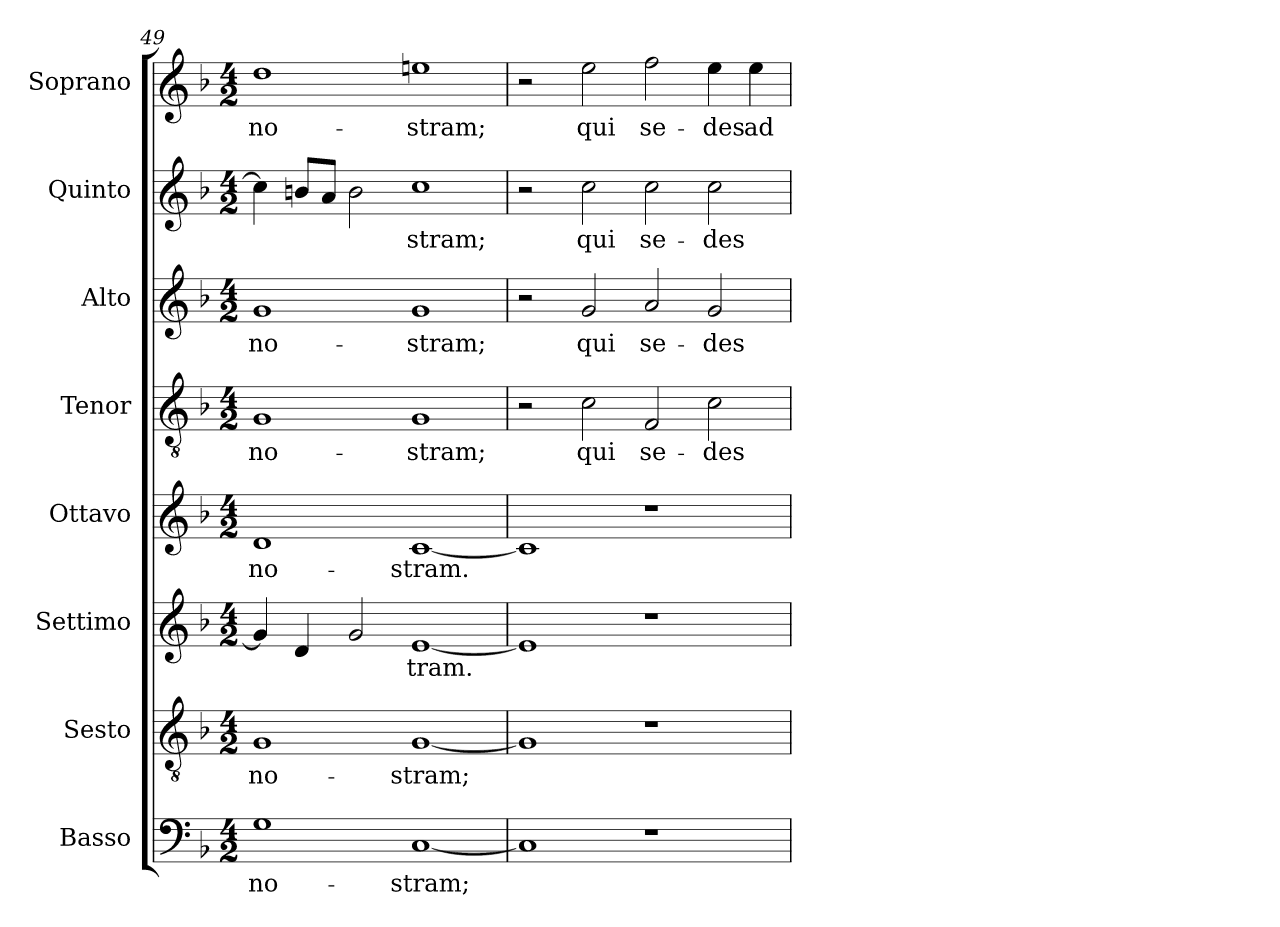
**kern	**text	**kern	**text	**kern	**text	**kern	**text	**kern	**text	**kern	**text	**kern	**text	**kern	**text
*part8	*part8	*part7	*part7	*part6	*part6	*part5	*part5	*part4	*part4	*part3	*part3	*part2	*part2	*part1	*part1
*staff8	*staff8	*staff7	*staff7	*staff6	*staff6	*staff5	*staff5	*staff4	*staff4	*staff3	*staff3	*staff2	*staff2	*staff1	*staff1
*I"Basso	*	*I"Sesto	*	*I"Settimo	*	*I"Ottavo	*	*I"Tenor	*	*I"Alto	*	*I"Quinto	*	*I"Soprano	*
*I'B.	*	*I'Ss.	*	*I'St.	*	*I'Ot.	*	*I'T.	*	*I'A.	*	*I'Q.	*	*I'S.	*
*clefF4	*	*clefGv2	*	*clefG2	*	*clefG2	*	*clefGv2	*	*clefG2	*	*clefG2	*	*clefG2	*
*	*	*ITrd7c12	*	*	*	*	*	*ITrd7c12	*	*	*	*	*	*	*
*k[b-]	*	*k[b-]	*	*k[b-]	*	*k[b-]	*	*k[b-]	*	*k[b-]	*	*k[b-]	*	*k[b-]	*
*F:	*	*F:	*	*F:	*	*F:	*	*F:	*	*F:	*	*F:	*	*F:	*
*M4/2	*	*M4/2	*	*M4/2	*	*M4/2	*	*M4/2	*	*M4/2	*	*M4/2	*	*M4/2	*
=49	=49	=49	=49	=49	=49	=49	=49	=49	=49	=49	=49	=49	=49	=49	=49
!	!LO:LY:b:color=#000000	!	!	!	!	!	!	!	!	!	!	!	!	!	!
!	!	!	!LO:LY:b:color=#000000	!	!	!	!	!	!	!	!	!	!	!	!
!	!	!	!	!	!	!	!LO:LY:b:color=#000000	!	!	!	!	!	!	!	!
!	!	!	!	!	!	!	!	!	!LO:LY:b:color=#000000	!	!	!	!	!	!
!	!	!	!	!	!	!	!	!	!	!	!LO:LY:b:color=#000000	!	!	!	!
!	!	!	!	!	!	!	!	!	!	!	!	!	!	!	!LO:LY:b:color=#000000
1Gi	no-	1GGi	no-	4gi/]	.	1di	no-	1GGi	no-	1gi	no-	4cci\]	.	1ddi	no-
.	.	.	.	4di/	.	.	.	.	.	.	.	8bni/L	.	.	.
.	.	.	.	.	.	.	.	.	.	.	.	8ai/J	.	.	.
.	.	.	.	2gi/	.	.	.	.	.	.	.	2bi\	.	.	.
!	!LO:LY:b:color=#000000	!	!	!	!	!	!	!	!	!	!	!	!	!	!
!	!	!	!LO:LY:b:color=#000000	!	!	!	!	!	!	!	!	!	!	!	!
!	!	!	!	!	!LO:LY:b:color=#000000	!	!	!	!	!	!	!	!	!	!
!	!	!	!	!	!	!	!LO:LY:b:color=#000000	!	!	!	!	!	!	!	!
!	!	!	!	!	!	!	!	!	!LO:LY:b:color=#000000	!	!	!	!	!	!
!	!	!	!	!	!	!	!	!	!	!	!LO:LY:b:color=#000000	!	!	!	!
!	!	!	!	!	!	!	!	!	!	!	!	!	!LO:LY:b:color=#000000	!	!
!	!	!	!	!	!	!	!	!	!	!	!	!	!	!	!LO:LY:b:color=#000000
[1Ci	-stram;	[1GGi	-stram;	[1ei	-tram.	[1ci	-stram.	1GGi	-stram;	1gi	-stram;	1cci	-stram;	1eeni	-stram;
=50	=50	=50	=50	=50	=50	=50	=50	=50	=50	=50	=50	=50	=50	=50	=50
1Ci]	.	1GGi]	.	1ei]	.	1ci]	.	2r	.	2r	.	2r	.	2r	.
!	!	!	!	!	!	!	!	!	!LO:LY:b:color=#000000	!	!	!	!	!	!
!	!	!	!	!	!	!	!	!	!	!	!LO:LY:b:color=#000000	!	!	!	!
!	!	!	!	!	!	!	!	!	!	!	!	!	!LO:LY:b:color=#000000	!	!
!	!	!	!	!	!	!	!	!	!	!	!	!	!	!	!LO:LY:b:color=#000000
.	.	.	.	.	.	.	.	2Ci\	qui	2gi/	qui	2cci\	qui	2eei\	qui
!	!	!	!	!	!	!	!	!	!LO:LY:b:color=#000000	!	!	!	!	!	!
!	!	!	!	!	!	!	!	!	!	!	!LO:LY:b:color=#000000	!	!	!	!
!	!	!	!	!	!	!	!	!	!	!	!	!	!LO:LY:b:color=#000000	!	!
!	!	!	!	!	!	!	!	!	!	!	!	!	!	!	!LO:LY:b:color=#000000
1r	.	1r	.	1r	.	1r	.	2FFi/	se-	2ai/	se-	2cci\	se-	2ffi\	se-
!	!	!	!	!	!	!	!	!	!LO:LY:b:color=#000000	!	!	!	!	!	!
!	!	!	!	!	!	!	!	!	!	!	!LO:LY:b:color=#000000	!	!	!	!
!	!	!	!	!	!	!	!	!	!	!	!	!	!LO:LY:b:color=#000000	!	!
!	!	!	!	!	!	!	!	!	!	!	!	!	!	!	!LO:LY:b:color=#000000
.	.	.	.	.	.	.	.	2Ci\	-des	2gi/	-des	2cci\	-des	4eei\	-des
!	!	!	!	!	!	!	!	!	!	!	!	!	!	!	!LO:LY:b:color=#000000
.	.	.	.	.	.	.	.	.	.	.	.	.	.	4eei\	ad
=	=	=	=	=	=	=	=	=	=	=	=	=	=	=	=
*-	*-	*-	*-	*-	*-	*-	*-	*-	*-	*-	*-	*-	*-	*-	*-
